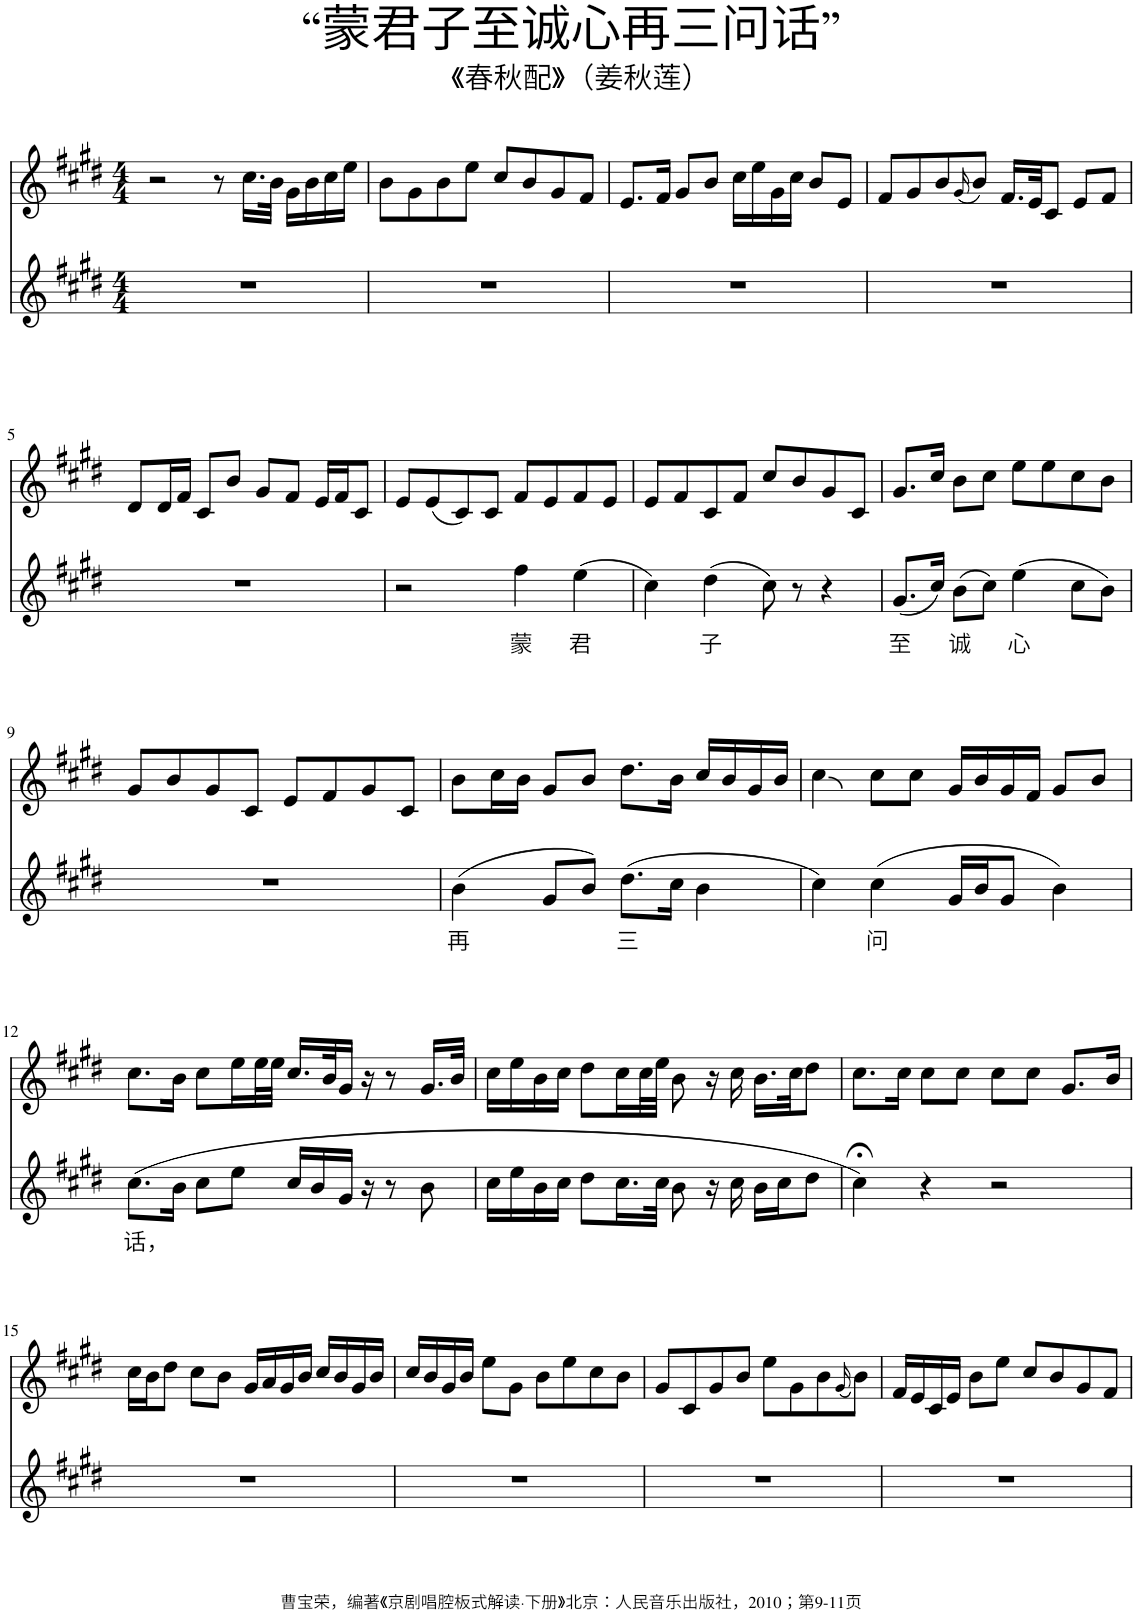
**kern	**text	**kern
*part2	*part2	*part1
*staff2	*staff2	*staff1
*I"Piano	*	*I"Piano
*I'Pno	*	*I'Pno
*clefG2	*	*clefG2
*k[f#c#g#d#]	*	*k[f#c#g#d#]
*M4/4	*	*M4/4
=1	=1	=1
1r	.	2r
.	.	8r
.	.	16.cc#\LL
.	.	32b\JJk
.	.	16g#\LL
.	.	16b\
.	.	16cc#\
.	.	16ee\JJ
=2	=2	=2
1r	.	8b\L
.	.	8g#\
.	.	8b\
.	.	8ee\J
.	.	8cc#/L
.	.	8b/
.	.	8g#/
.	.	8f#/J
=3	=3	=3
1r	.	8.e/L
.	.	16f#/Jk
.	.	8g#/L
.	.	8b/J
.	.	16cc#\LL
.	.	16ee\
.	.	16g#\
.	.	16cc#\JJ
.	.	8b/L
.	.	8e/J
=4	=4	=4
1r	.	8f#/L
.	.	8g#/
.	.	8b/
.	.	(16qg#/
.	.	8b/J)
.	.	16.f#/LL
.	.	32e/JK
.	.	8c#/J
.	.	8e/L
.	.	8f#/J
!!LO:LB:g=z
=5	=5	=5
1r	.	8d#/L
.	.	16d#/L
.	.	16f#/JJ
.	.	8c#/L
.	.	8b/J
.	.	8g#/L
.	.	8f#/J
.	.	16e/LL
.	.	16f#/J
.	.	8c#/J
=6	=6	=6
2r	.	8e/L
.	.	(8e/
.	.	8c#/)
.	.	8c#/J
!	!LO:LY:b	!
4ff#\	蒙	8f#/L
.	.	8e/
!	!LO:LY:b	!
(4ee\	君	8f#/
.	.	8e/J
=7	=7	=7
4cc#\)	.	8e/L
.	.	8f#/
!	!LO:LY:b	!
(4dd#\	子	8c#/
.	.	8f#/J
8cc#\)	.	8cc#/L
8r	.	8b/
4r	.	8g#/
.	.	8c#/J
=8	=8	=8
!	!LO:LY:b	!
(8.g#/L	至	8.g#/L
16cc#/Jk)	.	16cc#/Jk
!	!LO:LY:b	!
(8b\L	诚	8b\L
8cc#\J)	.	8cc#\J
!	!LO:LY:b	!
(4ee\	心	8ee\L
.	.	8ee\
8cc#\L	.	8cc#\
8b\J)	.	8b\J
!!LO:LB:g=z
=9	=9	=9
1r	.	8g#/L
.	.	8b/
.	.	8g#/
.	.	8c#/J
.	.	8e/L
.	.	8f#/
.	.	8g#/
.	.	8c#/J
=10	=10	=10
!	!LO:LY:b	!
(4b\	再	8b\L
.	.	16cc#\L
.	.	16b\JJ
8g#/L	.	8g#/L
8b/J)	.	8b/J
!	!LO:LY:b	!
(8.dd#\L	三	8.dd#\L
16cc#\Jk	.	16b\Jk
4b\	.	16cc#/LL
.	.	16b/
.	.	16g#/
.	.	16b/JJ
=11	=11	=11
4cc#\)	.	4cc#\
!	!LO:LY:b	!
(4cc#\	问	8cc#\L
.	.	8cc#\J
16g#/LL	.	16g#/LL
16b/J	.	16b/
8g#/J	.	16g#/
.	.	16f#/JJ
4b\)	.	8g#/L
.	.	8b/J
!!LO:LB:g=z
=12	=12	=12
!	!LO:LY:b	!
(8.cc#\L	话，	8.cc#\L
16b\Jk	.	16b\Jk
8cc#\L	.	8cc#\L
8ee\J	.	16ee\L
.	.	32ee\L
.	.	32ee\JJJ
16cc#/LL	.	16.cc#/LL
16b/	.	.
.	.	32b/K
16g#/JJ	.	16g#/JJ
16r	.	16r
8r	.	8r
8b\	.	16.g#/LL
.	.	32b/JJk
=13	=13	=13
16cc#\LL	.	16cc#\LL
16ee\	.	16ee\
16b\	.	16b\
16cc#\JJ	.	16cc#\JJ
8dd#\L	.	8dd#\L
16.cc#\L	.	16cc#\L
.	.	32cc#\L
32cc#\JJk	.	32ee\JJJ
8b\	.	8b\
16r	.	16r
16cc#\	.	16cc#\
16b\LL	.	16.b\LL
16cc#\J	.	.
.	.	32cc#\JK
8dd#\J	.	8dd#\J
=14	=14	=14
4cc#;<\)	.	8.cc#\L
.	.	16cc#\Jk
4r	.	8cc#\L
.	.	8cc#\J
2r	.	8cc#\L
.	.	8cc#\J
.	.	8.g#/L
.	.	16b/Jk
!!LO:LB:g=z
=15	=15	=15
1r	.	16cc#\LL
.	.	16b\J
.	.	8dd#\J
.	.	8cc#\L
.	.	8b\J
.	.	16g#/LL
.	.	16a/
.	.	16g#/
.	.	16b/JJ
.	.	16cc#/LL
.	.	16b/
.	.	16g#/
.	.	16b/JJ
=16	=16	=16
1r	.	16cc#/LL
.	.	16b/
.	.	16g#/
.	.	16b/JJ
.	.	8ee\L
.	.	8g#\J
.	.	8b\L
.	.	8ee\
.	.	8cc#\
.	.	8b\J
=17	=17	=17
1r	.	8g#/L
.	.	8c#/
.	.	8g#/
.	.	8b/J
.	.	8ee\L
.	.	8g#\
.	.	8b\
.	.	(16qg#/
.	.	8b\J)
=18	=18	=18
1r	.	16f#/LL
.	.	16e/
.	.	16c#/
.	.	16e/JJ
.	.	8b\L
.	.	8ee\J
.	.	8cc#/L
.	.	8b/
.	.	8g#/
.	.	8f#/J
=	=	=
*-	*-	*-
